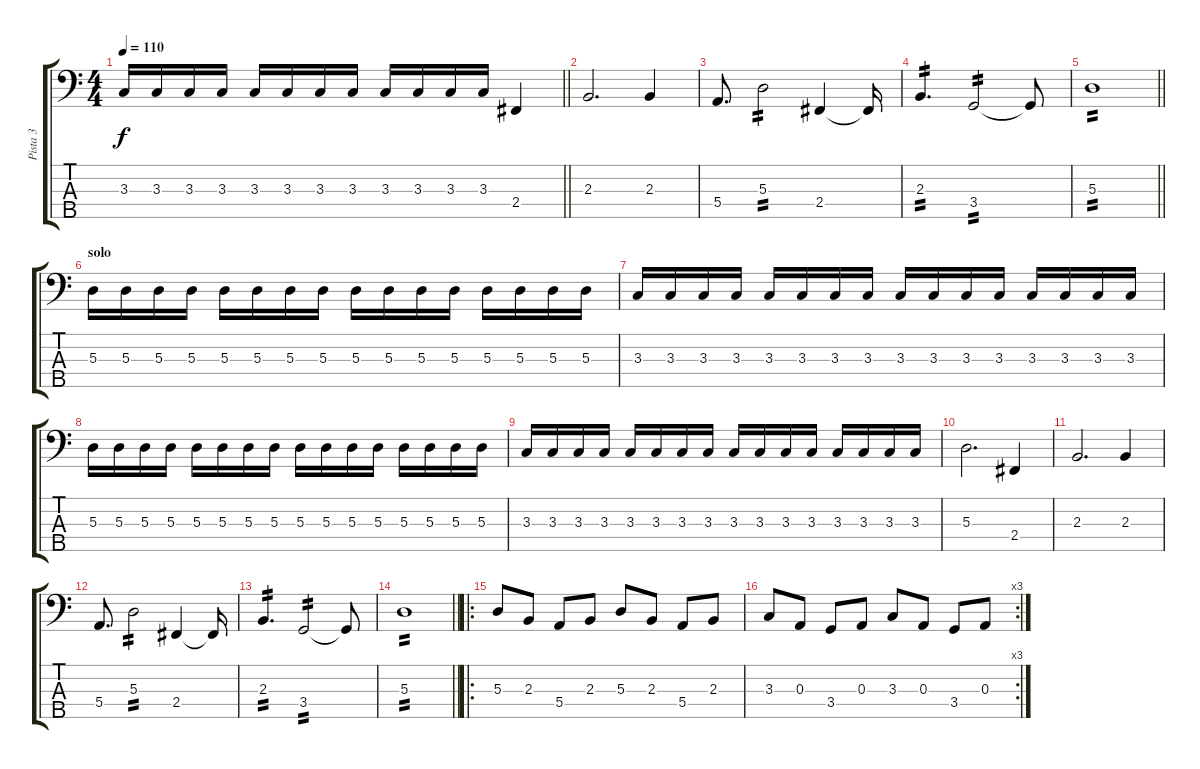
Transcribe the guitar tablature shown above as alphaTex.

\track ("Pista 3" "Pista 3") {instrument electricbassfinger}
\staff {score tabs}
\tuning (G2 D2 A1 E1 B0) {hide}
\ts (4 4)
\tempo 110
\clef f4
\barLineRight lightlight
\ks c
3.3.16{dy f} 3.3.16 3.3.16 3.3.16 3.3.16 3.3.16 3.3.16 3.3.16 3.3.16 3.3.16 3.3.16 3.3.16 2.4.4 |
2.3.2{d} 2.3.4 |
5.4.8{d} 5.3.2{tp 2} 2.4.4 2.4{t}.16 |
2.3.4{d tp 2} 3.4.2{tp 2} 3.4{t}.8 |
\barLineRight lightlight
5.3.1{tp 2} |
\section ("" "solo")
5.3.16 5.3.16 5.3.16 5.3.16 5.3.16 5.3.16 5.3.16 5.3.16 5.3.16 5.3.16 5.3.16 5.3.16 5.3.16 5.3.16 5.3.16 5.3.16 |
3.3.16 3.3.16 3.3.16 3.3.16 3.3.16 3.3.16 3.3.16 3.3.16 3.3.16 3.3.16 3.3.16 3.3.16 3.3.16 3.3.16 3.3.16 3.3.16 |
5.3.16 5.3.16 5.3.16 5.3.16 5.3.16 5.3.16 5.3.16 5.3.16 5.3.16 5.3.16 5.3.16 5.3.16 5.3.16 5.3.16 5.3.16 5.3.16 |
3.3.16 3.3.16 3.3.16 3.3.16 3.3.16 3.3.16 3.3.16 3.3.16 3.3.16 3.3.16 3.3.16 3.3.16 3.3.16 3.3.16 3.3.16 3.3.16 |
5.3.2{d} 2.4.4 |
2.3.2{d} 2.3.4 |
5.4.8{d} 5.3.2{tp 2} 2.4.4 2.4{t}.16 |
2.3.4{d tp 2} 3.4.2{tp 2} 3.4{t}.8 |
\barLineRight lightlight
5.3.1{tp 2} |
\ro
5.3.8 2.3.8 5.4.8 2.3.8 5.3.8 2.3.8 5.4.8 2.3.8 |
\rc 3
3.3.8 0.3.8 3.4.8 0.3.8 3.3.8 0.3.8 3.4.8 0.3.8
